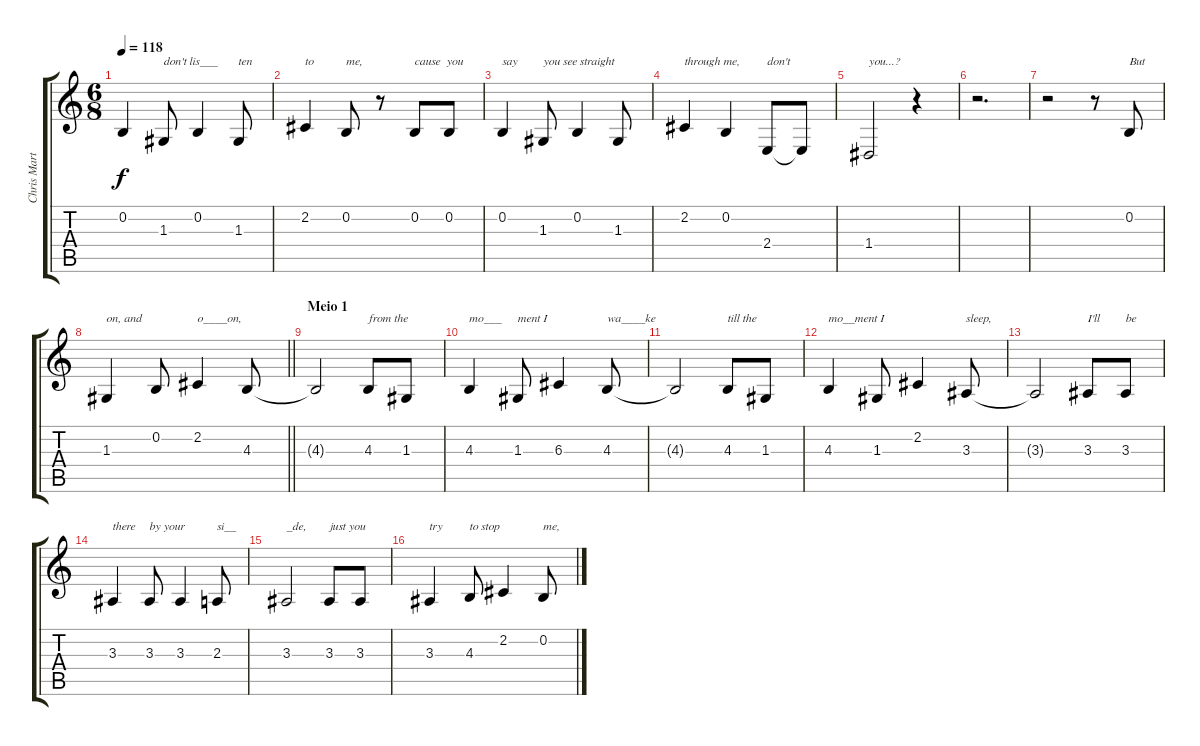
\track ("Chris Martin (voz)" "Chris Mart") {instrument tangoaccordion}
\staff {score tabs}
\tuning (E4 B3 G3 D3 A2 E2) {hide}
\ts (6 8)
\tempo 118
\clef g2
\ks c
0.2.4{dy f} 1.3.8{txt "don't lis___"} 0.2.4 1.3.8{txt "ten"} |
2.2.4{txt "to"} 0.2.8{txt "me,"} r.8 0.2.8{txt "cause  you"} 0.2.8 |
0.2.4{txt "say"} 1.3.8{txt "you see straight"} 0.2.4 1.3.8 |
2.2.4{txt "through me,"} 0.2.4 2.4.8{txt "don't"} 2.4{t}.8 |
1.4.2{txt "you...?"} r.4 |
r.2{d} |
r.2 r.8 0.2.8{txt "But"} |
\barLineRight lightlight
1.3.4{txt "on, and"} 0.2.8 2.2.4{txt "o____on,"} 4.3.8 |
\section ("" "Meio 1")
4.3{t}.2 4.3.8{txt "from the"} 1.3.8 |
4.3.4{txt "mo___"} 1.3.8{txt "ment I"} 6.3.4 4.3.8{txt "wa____ke"} |
4.3{t}.2 4.3.8{txt "till the"} 1.3.8 |
4.3.4{txt "mo__ment I"} 1.3.8 2.2.4 3.3.8{txt "sleep,"} |
3.3{t}.2 3.3.8{txt "I'll"} 3.3.8{txt "be"} |
3.3.4{txt "there"} 3.3.8{txt "by your"} 3.3.4 2.3.8{txt "si__"} |
3.3.2{txt "_de,"} 3.3.8{txt "just you"} 3.3.8 |
3.3.4{txt "try"} 4.3.8{txt "to stop"} 2.2.4 0.2.8{txt "me,"}
